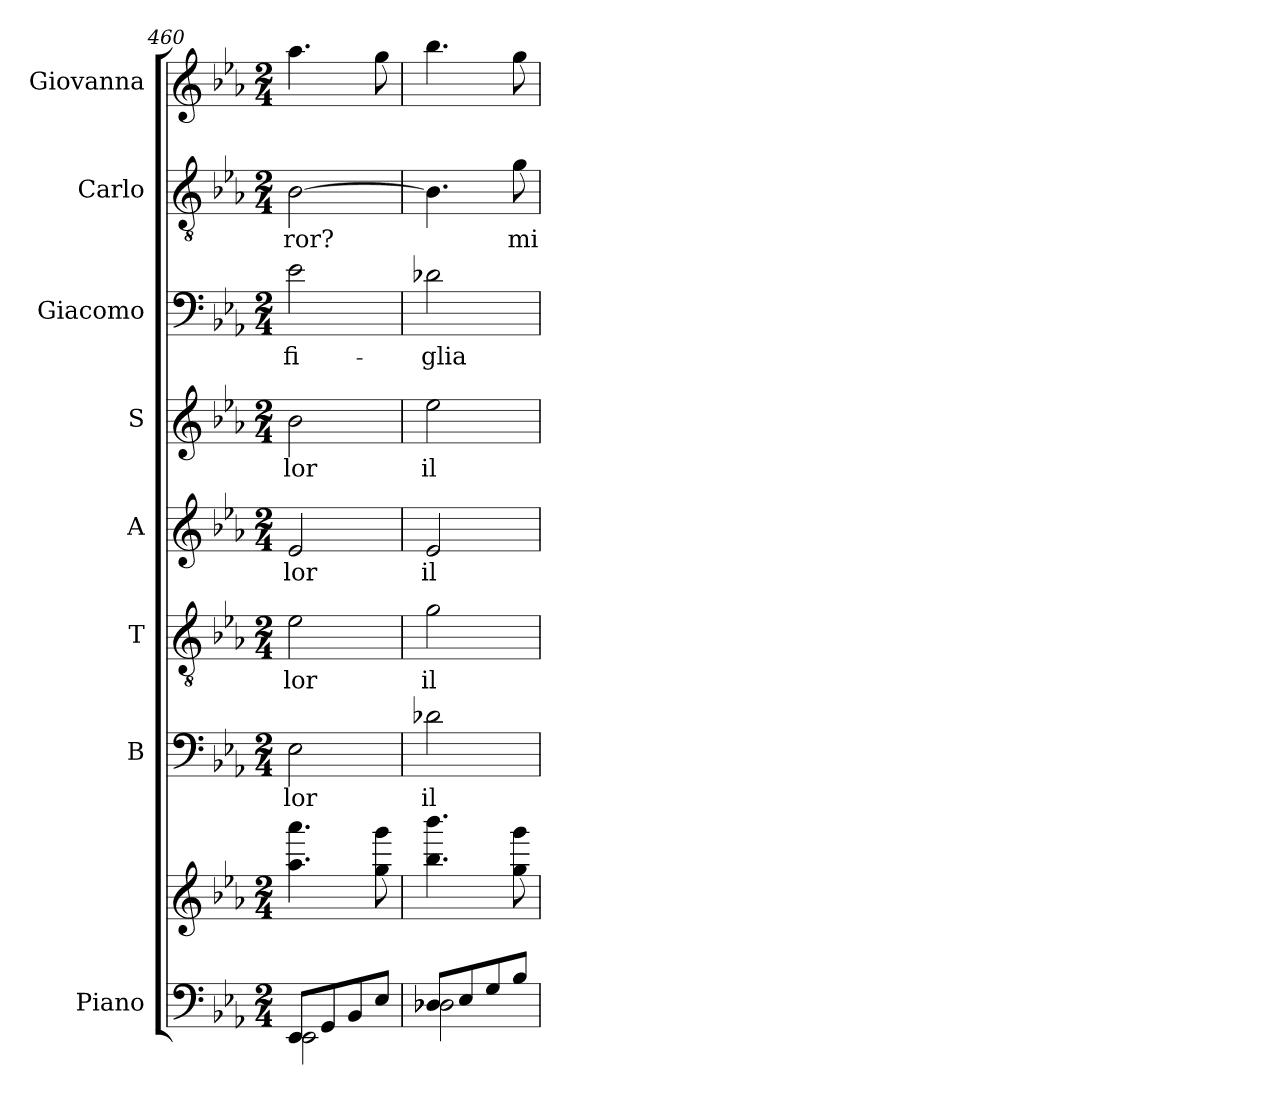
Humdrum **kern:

**kern	**kern	**kern	**text	**kern	**text	**kern	**text	**kern	**text	**kern	**text	**kern	**text	**kern
*part8	*part8	*part7	*part7	*part6	*part6	*part5	*part5	*part4	*part4	*part3	*part3	*part2	*part2	*part1
*staff9	*staff8	*staff7	*staff7	*staff6	*staff6	*staff5	*staff5	*staff4	*staff4	*staff3	*staff3	*staff2	*staff2	*staff1
*I"Piano	*	*I"B	*	*I"T	*	*I"A	*	*I"S	*	*I"Giacomo	*	*I"Carlo	*	*I"Giovanna
*I'Pno	*	*I'B	*	*I'T	*	*I'A	*	*I'S	*	*	*	*	*	*
*clefF4	*clefG2	*clefF4	*	*clefGv2	*	*clefG2	*	*clefG2	*	*clefF4	*	*clefGv2	*	*clefG2
*k[b-e-a-]	*k[b-e-a-]	*k[b-e-a-]	*	*k[b-e-a-]	*	*k[b-e-a-]	*	*k[b-e-a-]	*	*k[b-e-a-]	*	*k[b-e-a-]	*	*k[b-e-a-]
*M2/4	*M2/4	*M2/4	*	*M2/4	*	*M2/4	*	*M2/4	*	*M2/4	*	*M2/4	*	*M2/4
=460	=460	=460	=460	=460	=460	=460	=460	=460	=460	=460	=460	=460	=460	=460
*^	*	*	*	*	*	*	*	*	*	*	*	*	*	*
!	!	!	!	!LO:LY:b	!	!LO:LY:b	!	!LO:LY:b	!	!LO:LY:b	!	!LO:LY:b	!	!LO:LY:b	!
8EE-/L	2EE-\	4.aa-\ 4.aaa-\	2E-\	-lor	2e-\	-lor	2e-/	-lor	2b-\	-lor	2e-\	fi-	[2B-\	-ror?	4.aa-\
8GG/	.	.	.	.	.	.	.	.	.	.	.	.	.	.	.
8BB-/	.	.	.	.	.	.	.	.	.	.	.	.	.	.	.
8E-/J	.	8gg\ 8ggg\	.	.	.	.	.	.	.	.	.	.	.	.	8gg\
=461	=461	=461	=461	=461	=461	=461	=461	=461	=461	=461	=461	=461	=461	=461	=461
!	!	!	!	!LO:LY:b	!	!LO:LY:b	!	!LO:LY:b	!	!LO:LY:b	!	!LO:LY:b	!	!	!
8D-X/L	2D-\	4.bb-\ 4.bbb-\	2d-X\	il	2g\	il	2e-/	il	2ee-\	il	2d-X\	-glia	4.B-\]	.	4.bb-\
8E-/	.	.	.	.	.	.	.	.	.	.	.	.	.	.	.
8G/	.	.	.	.	.	.	.	.	.	.	.	.	.	.	.
!	!	!	!	!	!	!	!	!	!	!	!	!	!	!LO:LY:b	!
8B-/J	.	8gg\ 8ggg\	.	.	.	.	.	.	.	.	.	.	8g\	mi	8gg\
*v	*v	*	*	*	*	*	*	*	*	*	*	*	*	*	*
=	=	=	=	=	=	=	=	=	=	=	=	=	=	=
*-	*-	*-	*-	*-	*-	*-	*-	*-	*-	*-	*-	*-	*-	*-
